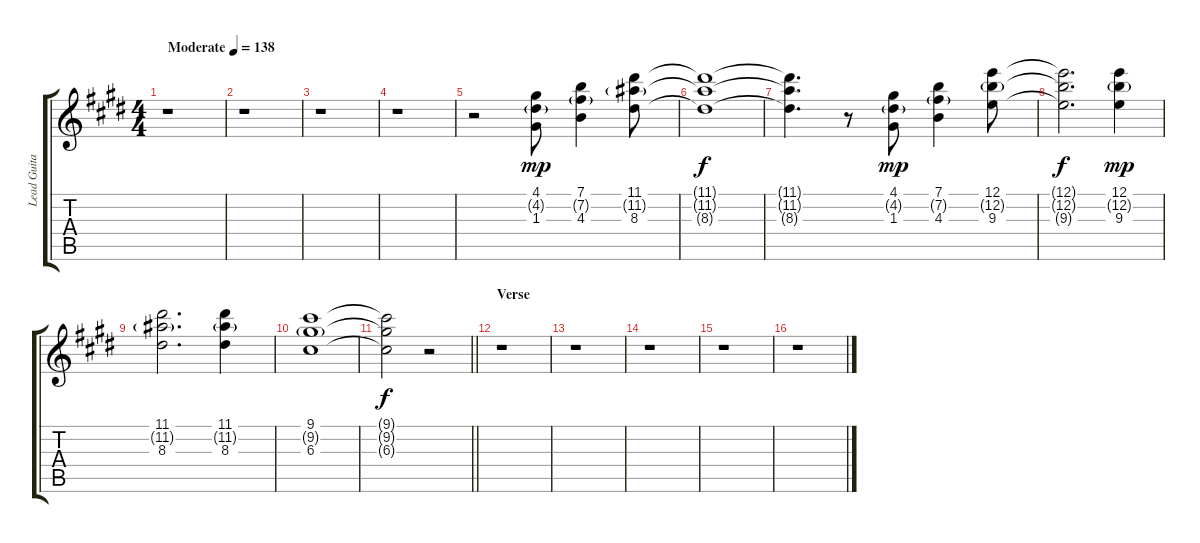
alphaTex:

\track ("Lead Guitar" "Lead Guita") {instrument overdrivenguitar}
\staff {score tabs}
\tuning (E4 B3 G3 D3 A2 E2) {hide}
\ts (4 4)
\tempo (138 "Moderate")
\clef g2
\ks e
r.1{dy mp instrument overdrivenguitar} |
r.1 |
r.1 |
r.1 |
r.2 (4.1 4.2{g} 1.3).8 (7.1 7.2{g} 4.3).4 (11.1 11.2{g} 8.3).8 |
(11.1{t} 11.2{t} 8.3{t}).1{dy f} |
(11.1{t} 11.2{t} 8.3{t}).4{d} r.8 (4.1 4.2{g} 1.3).8{dy mp} (7.1 7.2{g} 4.3).4 (12.1 12.2{g} 9.3).8 |
(12.1{t} 12.2{t} 9.3{t}).2{d dy f} (12.1 12.2{g} 9.3).4{dy mp} |
(11.1 11.2{g} 8.3).2{d} (11.1 11.2{g} 8.3).4 |
(9.1 9.2{g} 6.3).1 |
\barLineRight lightlight
(9.1{t} 9.2{t} 6.3{t}).2{dy f} r.2 |
\section ("" "Verse")
r.1 |
r.1 |
r.1 |
r.1 |
r.1
